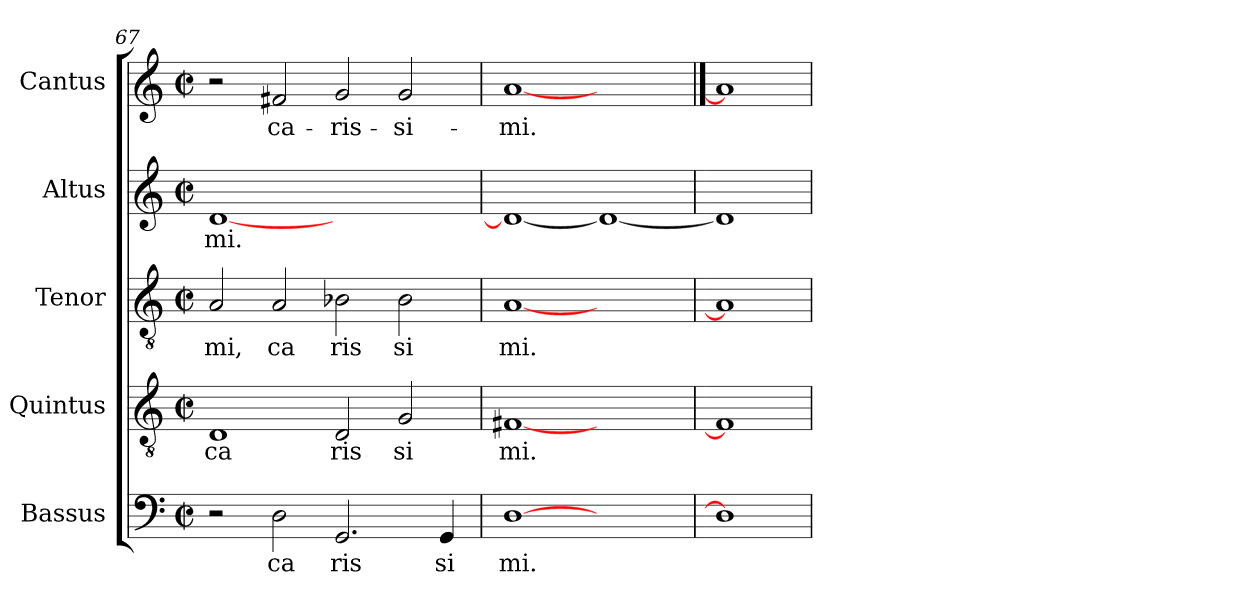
**kern	**text	**kern	**text	**kern	**text	**kern	**text	**kern	**text
*part5	*part5	*part4	*part4	*part3	*part3	*part2	*part2	*part1	*part1
*staff5	*staff5	*staff4	*staff4	*staff3	*staff3	*staff2	*staff2	*staff1	*staff1
*I"Bassus	*	*I"Quintus	*	*I"Tenor	*	*I"Altus	*	*I"Cantus	*
*clefF4	*	*clefGv2	*	*clefGv2	*	*clefG2	*	*clefG2	*
*M2/2	*	*M2/2	*	*M2/2	*	*M2/2	*	*M2/2	*
*met(c|)	*	*met(c|)	*	*met(c|)	*	*met(c|)	*	*met(c|)	*
=67	=67	=67	=67	=67	=67	=67	=67	=67	=67
!	!	!	!LO:LY:b:cj	!	!LO:LY:b:cj	!	!LO:LY:b:cj	!	!
2r	.	1D	ca	2A/	mi,	[<1d	mi.	2r	.
!	!LO:LY:b:cj	!	!	!	!LO:LY:b:cj	!	!	!	!LO:LY:b:cj
2D\	ca	.	.	2A/	ca	.	.	2f#X/	ca-
!	!LO:LY:b:cj	!	!LO:LY:b:cj	!	!LO:LY:b:cj	!	!	!	!LO:LY:b:cj
2.GG/	ris	2D/	ris	2B-X\	ris	1ryy	.	2g/	-ris-
!	!	!	!LO:LY:b:cj	!	!LO:LY:b:cj	!	!	!	!LO:LY:b:cj
.	.	2G/	si	2B-\	si	.	.	2g/	-si-
!	!LO:LY:b:cj	!	!	!	!	!	!	!	!
4GG/	si	.	.	.	.	.	.	.	.
=68	=68	=68	=68	=68	=68	=68	=68	=68	=68
!	!LO:LY:b:cj	!	!LO:LY:b:cj	!	!LO:LY:b:cj	!	!	!	!LO:LY:b:cj
[1D	mi.	[1F#X	mi.	[1A	mi.	1d_	.	[1a	-mi.
1ryy	.	1ryy	.	1ryy	.	1d_	.	1ryy	.
=69	==69	=69	==69	=69	==69	=69	==69	==69	==69
1D]	.	1F#]	.	1A]	.	1d]	.	1a]	.
=	=	=	=	=	=	=	=	=	=
*-	*-	*-	*-	*-	*-	*-	*-	*-	*-
